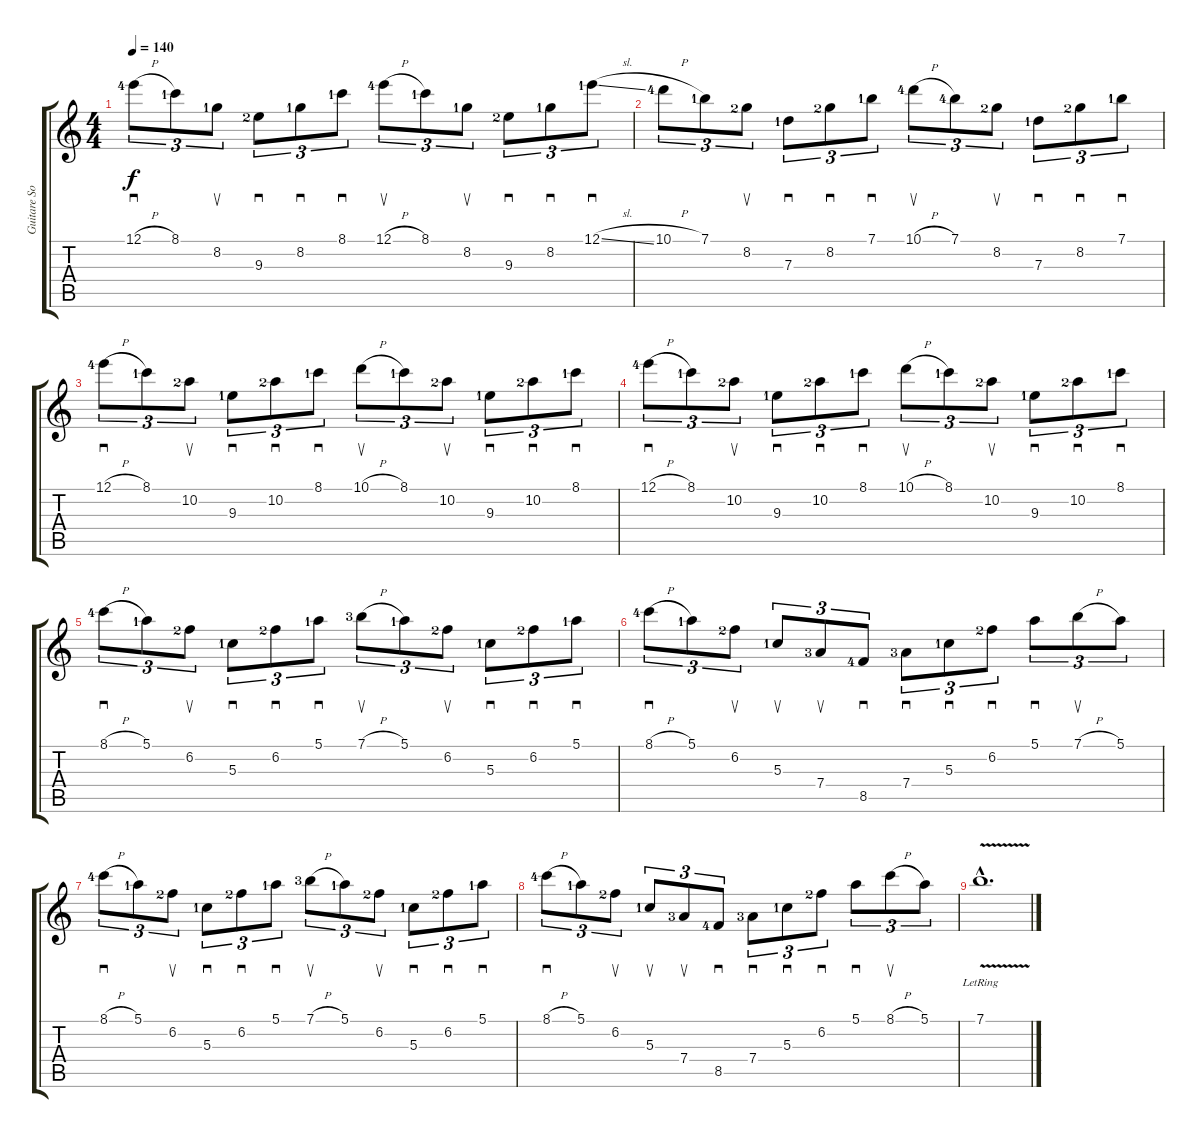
\track ("Guitare Soliste" "Guitare So") {instrument distortionguitar}
\staff {score tabs}
\tuning (E4 B3 G3 D3 A2 E2) {hide}
\ts (4 4)
\tempo 140
\clef g2
\ks c
12.1{h lf 5}.8{sd tu (3 2) dy f} 8.1{lf 2}.8{tu (3 2)} 8.2{lf 2}.8{su tu (3 2)} 9.3{lf 3}.8{sd tu (3 2)} 8.2{lf 2}.8{sd tu (3 2)} 8.1{lf 2}.8{sd tu (3 2)} 12.1{h lf 5}.8{su tu (3 2)} 8.1{lf 2}.8{tu (3 2)} 8.2{lf 2}.8{su tu (3 2)} 9.3{lf 3}.8{sd tu (3 2)} 8.2{lf 2}.8{sd tu (3 2)} 12.1{sl lf 2}.8{sd tu (3 2)} |
10.1{h lf 5}.8{tu (3 2)} 7.1{lf 2}.8{tu (3 2)} 8.2{lf 3}.8{su tu (3 2)} 7.3{lf 2}.8{sd tu (3 2)} 8.2{lf 3}.8{sd tu (3 2)} 7.1{lf 2}.8{sd tu (3 2)} 10.1{h lf 5}.8{su tu (3 2)} 7.1{lf 5}.8{tu (3 2)} 8.2{lf 3}.8{su tu (3 2)} 7.3{lf 2}.8{sd tu (3 2)} 8.2{lf 3}.8{sd tu (3 2)} 7.1{lf 2}.8{sd tu (3 2)} |
12.1{h lf 5}.8{sd tu (3 2)} 8.1{lf 2}.8{tu (3 2)} 10.2{lf 3}.8{su tu (3 2)} 9.3{lf 2}.8{sd tu (3 2)} 10.2{lf 3}.8{sd tu (3 2)} 8.1{lf 2}.8{sd tu (3 2)} 10.1{h}.8{su tu (3 2)} 8.1{lf 2}.8{tu (3 2)} 10.2{lf 3}.8{su tu (3 2)} 9.3{lf 2}.8{sd tu (3 2)} 10.2{lf 3}.8{sd tu (3 2)} 8.1{lf 2}.8{sd tu (3 2)} |
12.1{h lf 5}.8{sd tu (3 2)} 8.1{lf 2}.8{tu (3 2)} 10.2{lf 3}.8{su tu (3 2)} 9.3{lf 2}.8{sd tu (3 2)} 10.2{lf 3}.8{sd tu (3 2)} 8.1{lf 2}.8{sd tu (3 2)} 10.1{h}.8{su tu (3 2)} 8.1{lf 2}.8{tu (3 2)} 10.2{lf 3}.8{su tu (3 2)} 9.3{lf 2}.8{sd tu (3 2)} 10.2{lf 3}.8{sd tu (3 2)} 8.1{lf 2}.8{sd tu (3 2)} |
8.1{h lf 5}.8{sd tu (3 2)} 5.1{lf 2}.8{tu (3 2)} 6.2{lf 3}.8{su tu (3 2)} 5.3{lf 2}.8{sd tu (3 2)} 6.2{lf 3}.8{sd tu (3 2)} 5.1{lf 2}.8{sd tu (3 2)} 7.1{h lf 4}.8{su tu (3 2)} 5.1{lf 2}.8{tu (3 2)} 6.2{lf 3}.8{su tu (3 2)} 5.3{lf 2}.8{sd tu (3 2)} 6.2{lf 3}.8{sd tu (3 2)} 5.1{lf 2}.8{sd tu (3 2)} |
8.1{h lf 5}.8{sd tu (3 2)} 5.1{lf 2}.8{tu (3 2)} 6.2{lf 3}.8{su tu (3 2)} 5.3{lf 2}.8{su tu (3 2)} 7.4{lf 4}.8{su tu (3 2)} 8.5{lf 5}.8{sd tu (3 2)} 7.4{lf 4}.8{sd tu (3 2)} 5.3{lf 2}.8{sd tu (3 2)} 6.2{lf 3}.8{sd tu (3 2)} 5.1.8{sd tu (3 2)} 7.1{h}.8{su tu (3 2)} 5.1.8{tu (3 2)} |
8.1{h lf 5}.8{sd tu (3 2)} 5.1{lf 2}.8{tu (3 2)} 6.2{lf 3}.8{su tu (3 2)} 5.3{lf 2}.8{sd tu (3 2)} 6.2{lf 3}.8{sd tu (3 2)} 5.1{lf 2}.8{sd tu (3 2)} 7.1{h lf 4}.8{su tu (3 2)} 5.1{lf 2}.8{tu (3 2)} 6.2{lf 3}.8{su tu (3 2)} 5.3{lf 2}.8{sd tu (3 2)} 6.2{lf 3}.8{sd tu (3 2)} 5.1{lf 2}.8{sd tu (3 2)} |
8.1{h lf 5}.8{sd tu (3 2)} 5.1{lf 2}.8{tu (3 2)} 6.2{lf 3}.8{su tu (3 2)} 5.3{lf 2}.8{su tu (3 2)} 7.4{lf 4}.8{su tu (3 2)} 8.5{lf 5}.8{sd tu (3 2)} 7.4{lf 4}.8{sd tu (3 2)} 5.3{lf 2}.8{sd tu (3 2)} 6.2{lf 3}.8{sd tu (3 2)} 5.1.8{sd tu (3 2)} 8.1{h}.8{su tu (3 2)} 5.1.8{tu (3 2)} |
7.1{v hac lr}.1{d}
